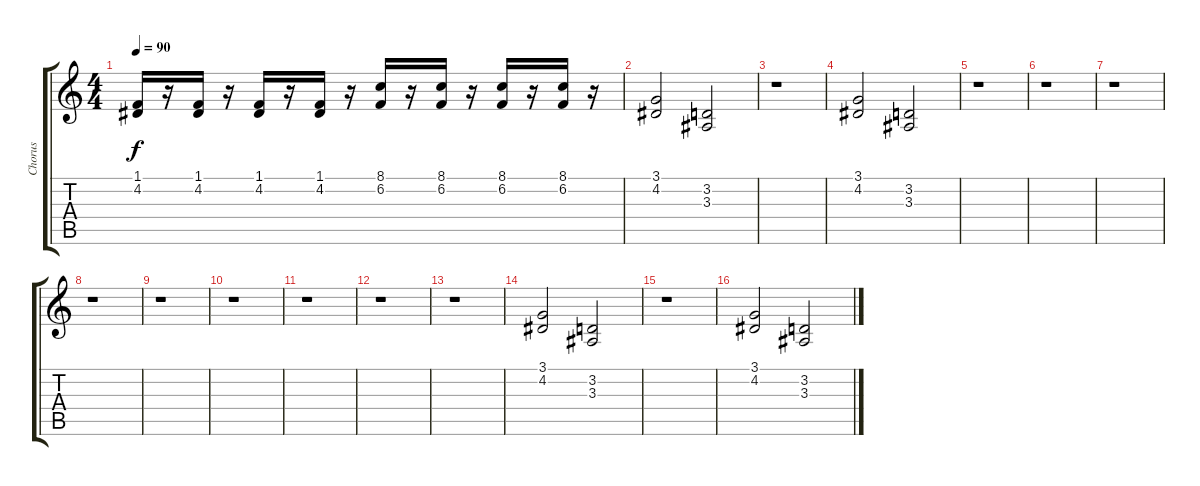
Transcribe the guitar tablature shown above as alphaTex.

\track ("Chorus" "Chorus") {instrument voiceoohs}
\staff {score tabs}
\tuning (E4 B3 G3 D3 A2 E2) {hide}
\ts (4 4)
\tempo 90
\clef g2
\ks c
(1.1 4.2).16{dy f} r.16 (1.1 4.2).16 r.16 (1.1 4.2).16 r.16 (1.1 4.2).16 r.16 (8.1 6.2).16 r.16 (8.1 6.2).16 r.16 (8.1 6.2).16 r.16 (8.1 6.2).16 r.16 |
(3.1 4.2).2 (3.2 3.3).2 |
r.1 |
(3.1 4.2).2 (3.2 3.3).2 |
r.1 |
r.1 |
r.1 |
r.1 |
r.1 |
r.1 |
r.1 |
r.1 |
r.1 |
(3.1 4.2).2 (3.2 3.3).2 |
r.1 |
(3.1 4.2).2 (3.2 3.3).2
